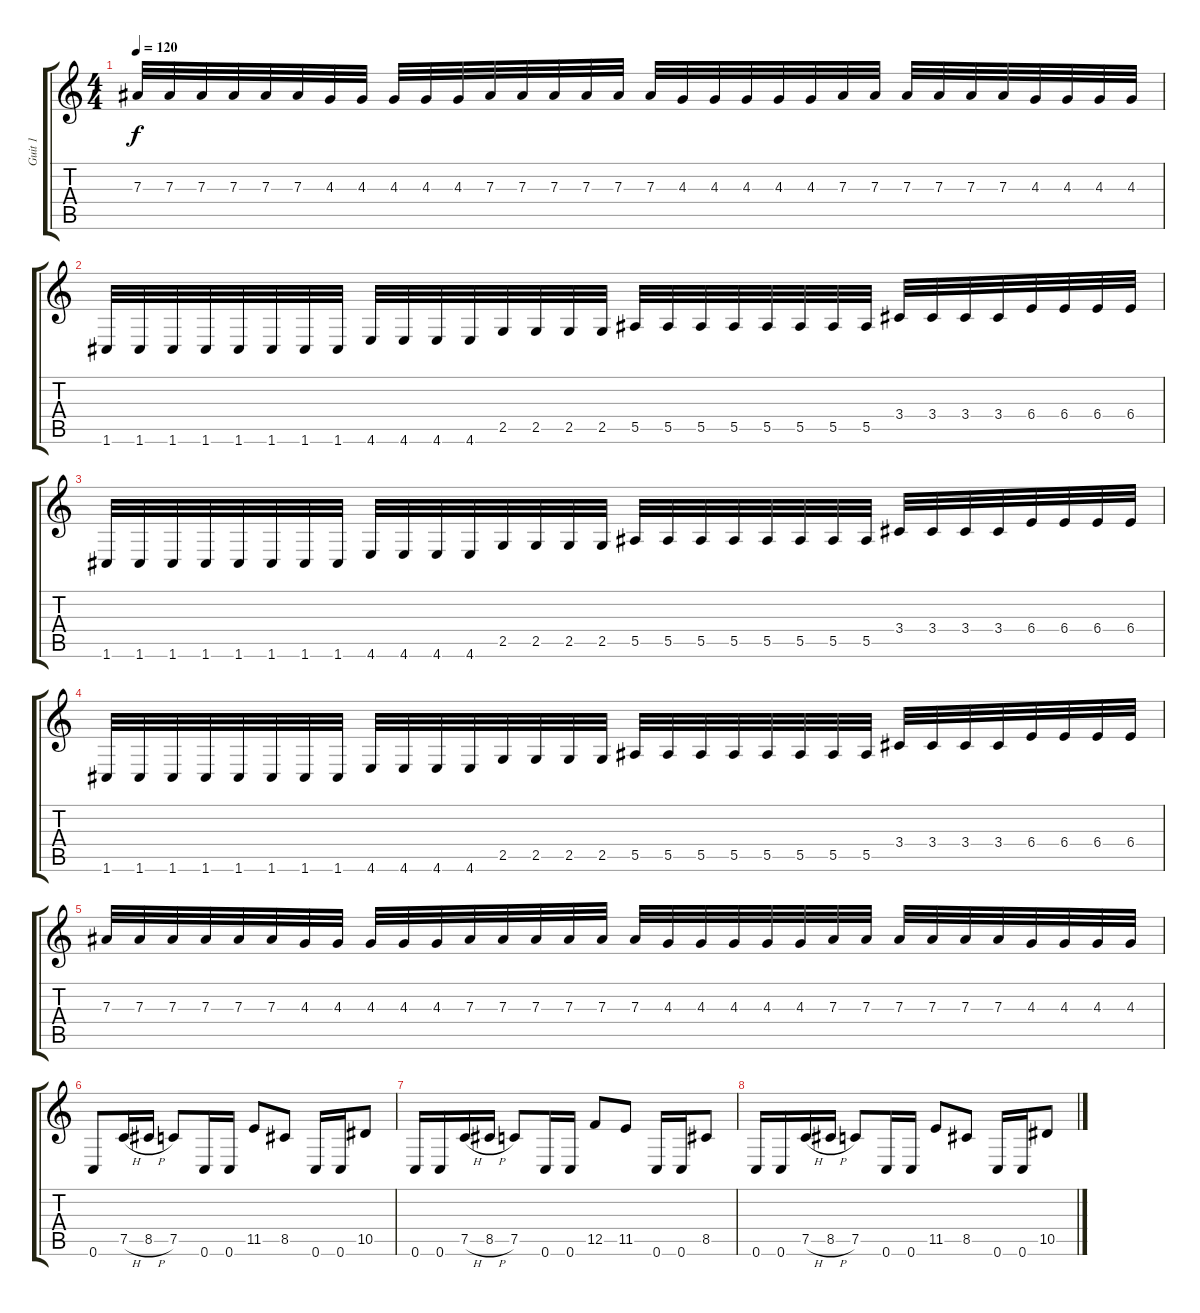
\track ("Guit 1" "Guit 1") {instrument distortionguitar}
\staff {score tabs}
\tuning (C4 G3 Eb3 Bb2 F2 C2) {hide}
\ts (4 4)
\tempo 120
\clef g2
\ks c
7.3.32{dy f} 7.3.32 7.3.32 7.3.32 7.3.32 7.3.32 4.3.32 4.3.32 4.3.32 4.3.32 4.3.32 7.3.32 7.3.32 7.3.32 7.3.32 7.3.32 7.3.32 4.3.32 4.3.32 4.3.32 4.3.32 4.3.32 7.3.32 7.3.32 7.3.32 7.3.32 7.3.32 7.3.32 4.3.32 4.3.32 4.3.32 4.3.32 |
1.6.32 1.6.32 1.6.32 1.6.32 1.6.32 1.6.32 1.6.32 1.6.32 4.6.32 4.6.32 4.6.32 4.6.32 2.5.32 2.5.32 2.5.32 2.5.32 5.5.32 5.5.32 5.5.32 5.5.32 5.5.32 5.5.32 5.5.32 5.5.32 3.4.32 3.4.32 3.4.32 3.4.32 6.4.32 6.4.32 6.4.32 6.4.32 |
1.6.32 1.6.32 1.6.32 1.6.32 1.6.32 1.6.32 1.6.32 1.6.32 4.6.32 4.6.32 4.6.32 4.6.32 2.5.32 2.5.32 2.5.32 2.5.32 5.5.32 5.5.32 5.5.32 5.5.32 5.5.32 5.5.32 5.5.32 5.5.32 3.4.32 3.4.32 3.4.32 3.4.32 6.4.32 6.4.32 6.4.32 6.4.32 |
1.6.32 1.6.32 1.6.32 1.6.32 1.6.32 1.6.32 1.6.32 1.6.32 4.6.32 4.6.32 4.6.32 4.6.32 2.5.32 2.5.32 2.5.32 2.5.32 5.5.32 5.5.32 5.5.32 5.5.32 5.5.32 5.5.32 5.5.32 5.5.32 3.4.32 3.4.32 3.4.32 3.4.32 6.4.32 6.4.32 6.4.32 6.4.32 |
7.3.32 7.3.32 7.3.32 7.3.32 7.3.32 7.3.32 4.3.32 4.3.32 4.3.32 4.3.32 4.3.32 7.3.32 7.3.32 7.3.32 7.3.32 7.3.32 7.3.32 4.3.32 4.3.32 4.3.32 4.3.32 4.3.32 7.3.32 7.3.32 7.3.32 7.3.32 7.3.32 7.3.32 4.3.32 4.3.32 4.3.32 4.3.32 |
0.6.8 7.5{h}.16 8.5{h}.16 7.5.8 0.6.16 0.6.16 11.5.8 8.5.8 0.6.16 0.6.16 10.5.8 |
0.6.16 0.6.16 7.5{h}.16 8.5{h}.16 7.5.8 0.6.16 0.6.16 12.5.8 11.5.8 0.6.16 0.6.16 8.5.8 |
0.6.16 0.6.16 7.5{h}.16 8.5{h}.16 7.5.8 0.6.16 0.6.16 11.5.8 8.5.8 0.6.16 0.6.16 10.5.8
